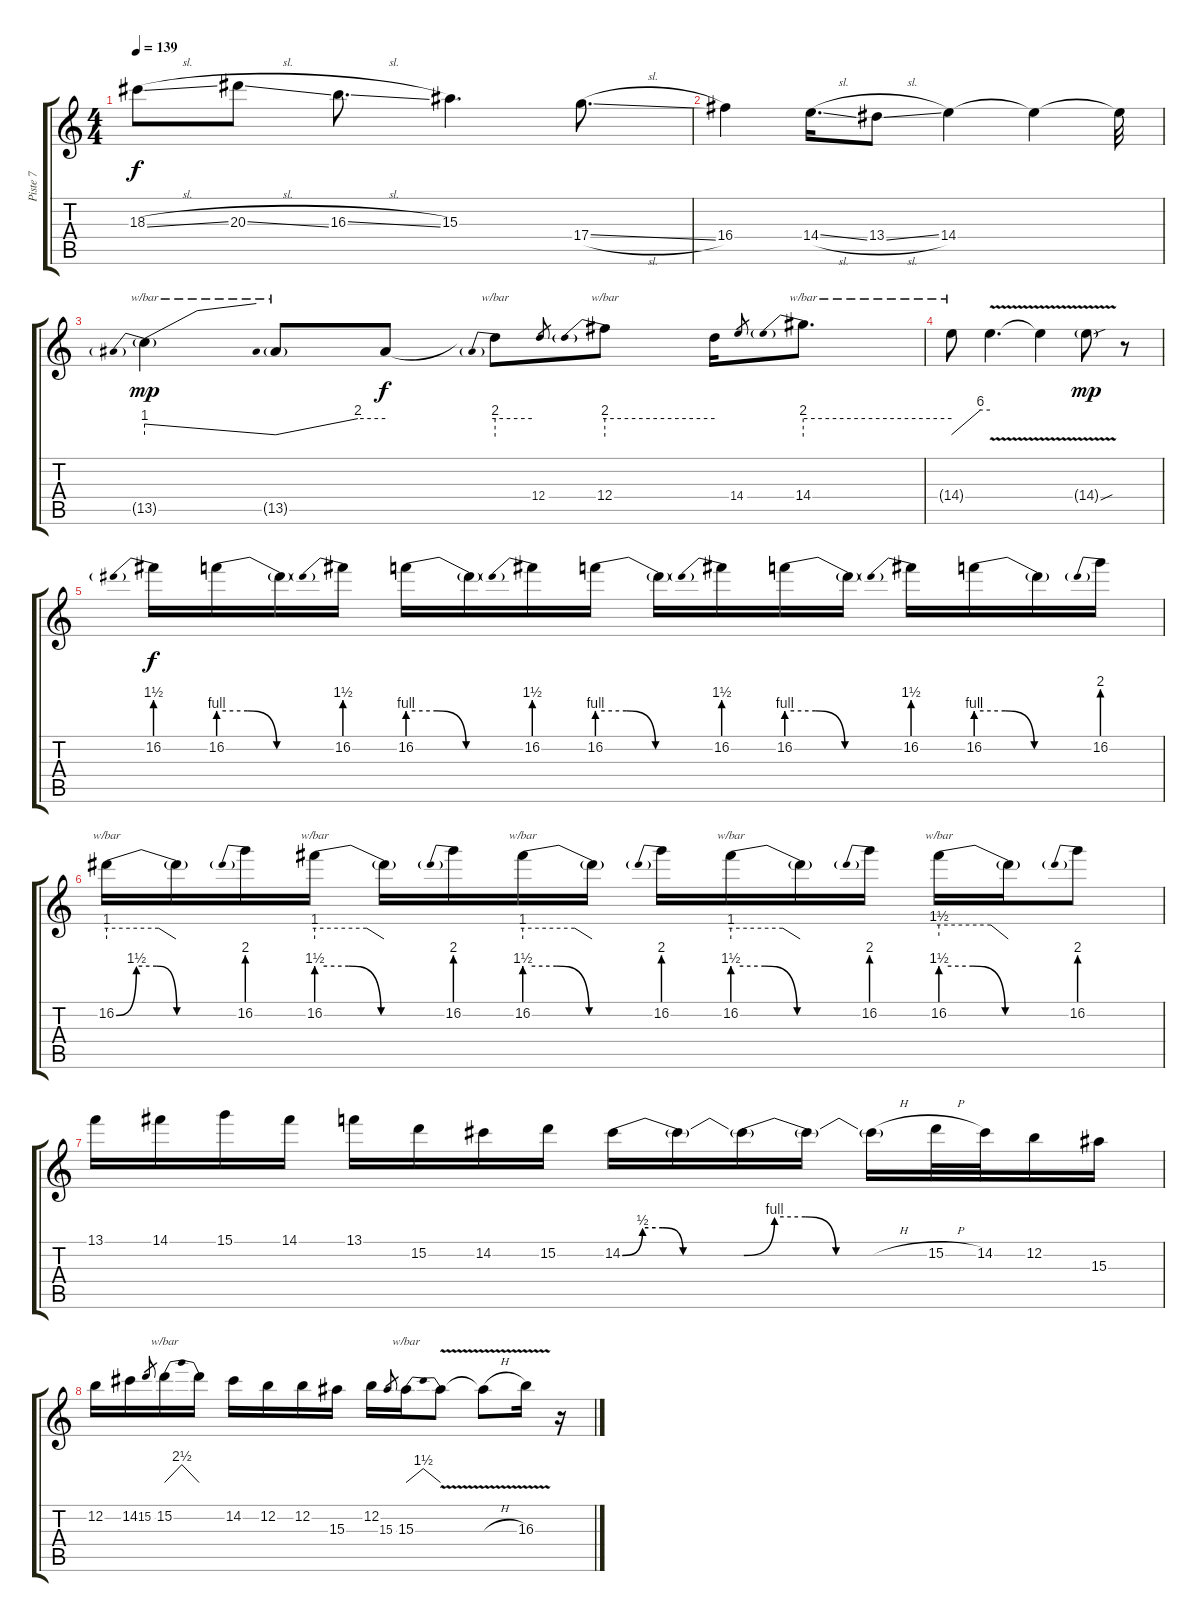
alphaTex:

\track ("Piste 7" "Piste 7") {instrument distortionguitar}
\staff {score tabs}
\tuning (E4 B3 G3 D3 A2 E2) {hide}
\ts (4 4)
\tempo 139
\clef g2
\ks c
18.3{sl}.8{dy f} 20.3{sl}.8 16.3{sl}.8{d} 15.3.4{d} 17.4{sl}.8{d} |
16.4.4 14.4{sl}.16{d} 13.4{sl}.8 14.4.4 14.4{t}.4 14.4{t}.32 |
13.5{g}.4{tbe (predivedive default 0 4 60 0) dy mp} 13.5{g}.8{tbe (custom default 0 0 45 8 60 8)} 13.5{t}.8{dy f} 13.5{t}.8{tbe (predive default 0 8 60 8)} 12.4.8{gr} 12.4.8{tbe (predive default 0 8 60 8)} 12.4{t}.16 14.4.8{gr} 14.4.8{d tbe (predive default 0 8 60 8)} |
14.4{t}.8{tbe (custom default 0 0 45 24 60 24)} 14.4{v t}.4{d} 14.4{v t}.4 14.4{v sou g}.8{dy mp} r.8 |
16.2{be (prebend 0 6 60 6)}.16{dy f} 16.2{be (custom 0 4 15 4 30 0 60 0)}.16 16.2{t}.16 16.2{be (prebend 0 6 60 6)}.16 16.2{be (custom 0 4 15 4 30 0 60 0)}.16 16.2{t}.16 16.2{be (prebend 0 6 60 6)}.16 16.2{be (custom 0 4 15 4 30 0 60 0)}.16 16.2{t}.16 16.2{be (prebend 0 6 60 6)}.16 16.2{be (custom 0 4 15 4 30 0 60 0)}.16 16.2{t}.16 16.2{be (prebend 0 6 60 6)}.16 16.2{be (custom 0 4 15 4 30 0 60 0)}.16 16.2{t}.16 16.2{be (prebend 0 8 60 8)}.16 |
16.2{be (custom 0 0 10 6 20 6 30 0 60 0)}.16{tbe (custom default 0 4 45 4 60 0)} 16.2{t}.16 16.2{be (prebend 0 8 60 8)}.16 16.2{be (custom 0 6 15 6 30 0 60 0)}.16{tbe (custom default 0 4 45 4 60 0)} 16.2{t}.16 16.2{be (prebend 0 8 60 8)}.16 16.2{be (custom 0 6 15 6 30 0 60 0)}.16{tbe (custom default 0 4 45 4 60 0)} 16.2{t}.16 16.2{be (prebend 0 8 60 8)}.16 16.2{be (custom 0 6 15 6 30 0 60 0)}.16{tbe (custom default 0 4 45 4 60 0)} 16.2{t}.16 16.2{be (prebend 0 8 60 8)}.16 16.2{be (custom 0 6 15 6 30 0 60 0)}.16{tbe (custom default 0 6 45 6 60 0)} 16.2{t}.16 16.2{be (prebend 0 8 60 8)}.8 |
13.1.16 14.1.16 15.1.16 14.1.16 13.1.16 15.2.16 14.2.16 15.2.16 14.2{be (custom 0 0 10 2 20 2 30 0 60 0)}.16 14.2{t}.16 14.2{be (custom 0 0 10 4 20 4 30 0 60 0) t}.16 14.2{t}.16 14.2{h t}.16 15.2{h}.32 14.2.32 12.2.16 15.3.16 |
12.2.16 14.2.16 15.2.8{gr} 15.2.16{tbe (dip default 0 0 30 10 60 0)} 15.2{t}.16 14.2.16 12.2.16 12.2.16 15.3.16 12.2.16 15.3.8{gr} 15.3.16{tbe (dip default 0 0 30 6 60 0)} 15.3{v t}.8 15.3{v h t}.8 16.3{v}.16 r.16
